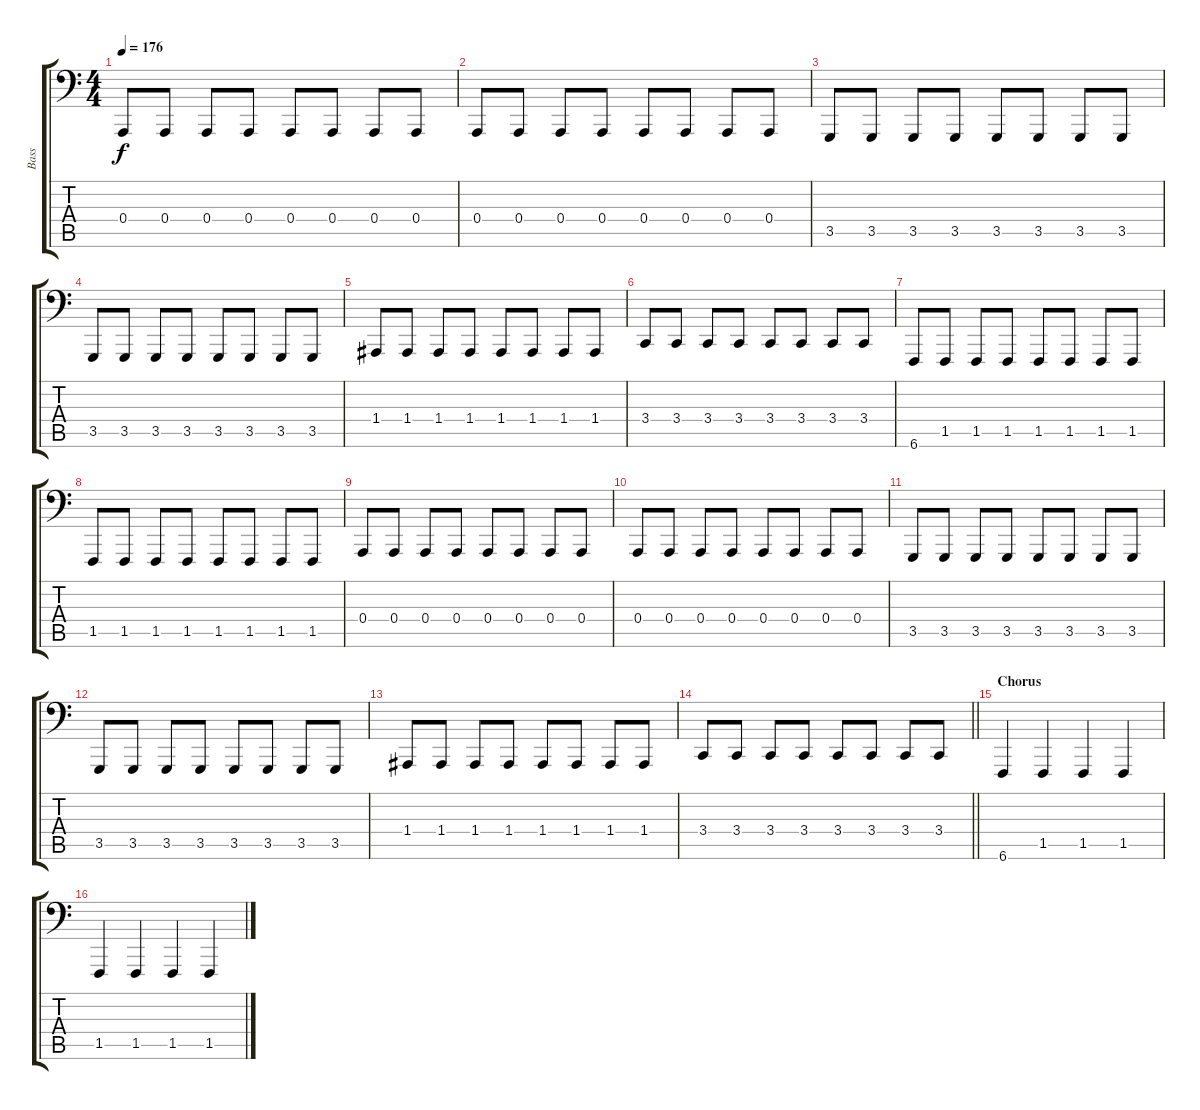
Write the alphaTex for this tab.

\track ("Bass" "Bass") {instrument pad3polysynth}
\staff {score tabs}
\tuning (C3 G2 D2 A1 E1 B0) {hide}
\ts (4 4)
\tempo 176
\clef f4
\ks c
0.4.8{dy f} 0.4.8 0.4.8 0.4.8 0.4.8 0.4.8 0.4.8 0.4.8 |
0.4.8 0.4.8 0.4.8 0.4.8 0.4.8 0.4.8 0.4.8 0.4.8 |
3.5.8 3.5.8 3.5.8 3.5.8 3.5.8 3.5.8 3.5.8 3.5.8 |
3.5.8 3.5.8 3.5.8 3.5.8 3.5.8 3.5.8 3.5.8 3.5.8 |
1.4.8 1.4.8 1.4.8 1.4.8 1.4.8 1.4.8 1.4.8 1.4.8 |
3.4.8 3.4.8 3.4.8 3.4.8 3.4.8 3.4.8 3.4.8 3.4.8 |
6.6.8 1.5.8 1.5.8 1.5.8 1.5.8 1.5.8 1.5.8 1.5.8 |
1.5.8 1.5.8 1.5.8 1.5.8 1.5.8 1.5.8 1.5.8 1.5.8 |
0.4.8 0.4.8 0.4.8 0.4.8 0.4.8 0.4.8 0.4.8 0.4.8 |
0.4.8 0.4.8 0.4.8 0.4.8 0.4.8 0.4.8 0.4.8 0.4.8 |
3.5.8 3.5.8 3.5.8 3.5.8 3.5.8 3.5.8 3.5.8 3.5.8 |
3.5.8 3.5.8 3.5.8 3.5.8 3.5.8 3.5.8 3.5.8 3.5.8 |
1.4.8 1.4.8 1.4.8 1.4.8 1.4.8 1.4.8 1.4.8 1.4.8 |
\barLineRight lightlight
3.4.8 3.4.8 3.4.8 3.4.8 3.4.8 3.4.8 3.4.8 3.4.8 |
\section ("" "Chorus")
6.6.4 1.5.4 1.5.4 1.5.4 |
1.5.4 1.5.4 1.5.4 1.5.4
